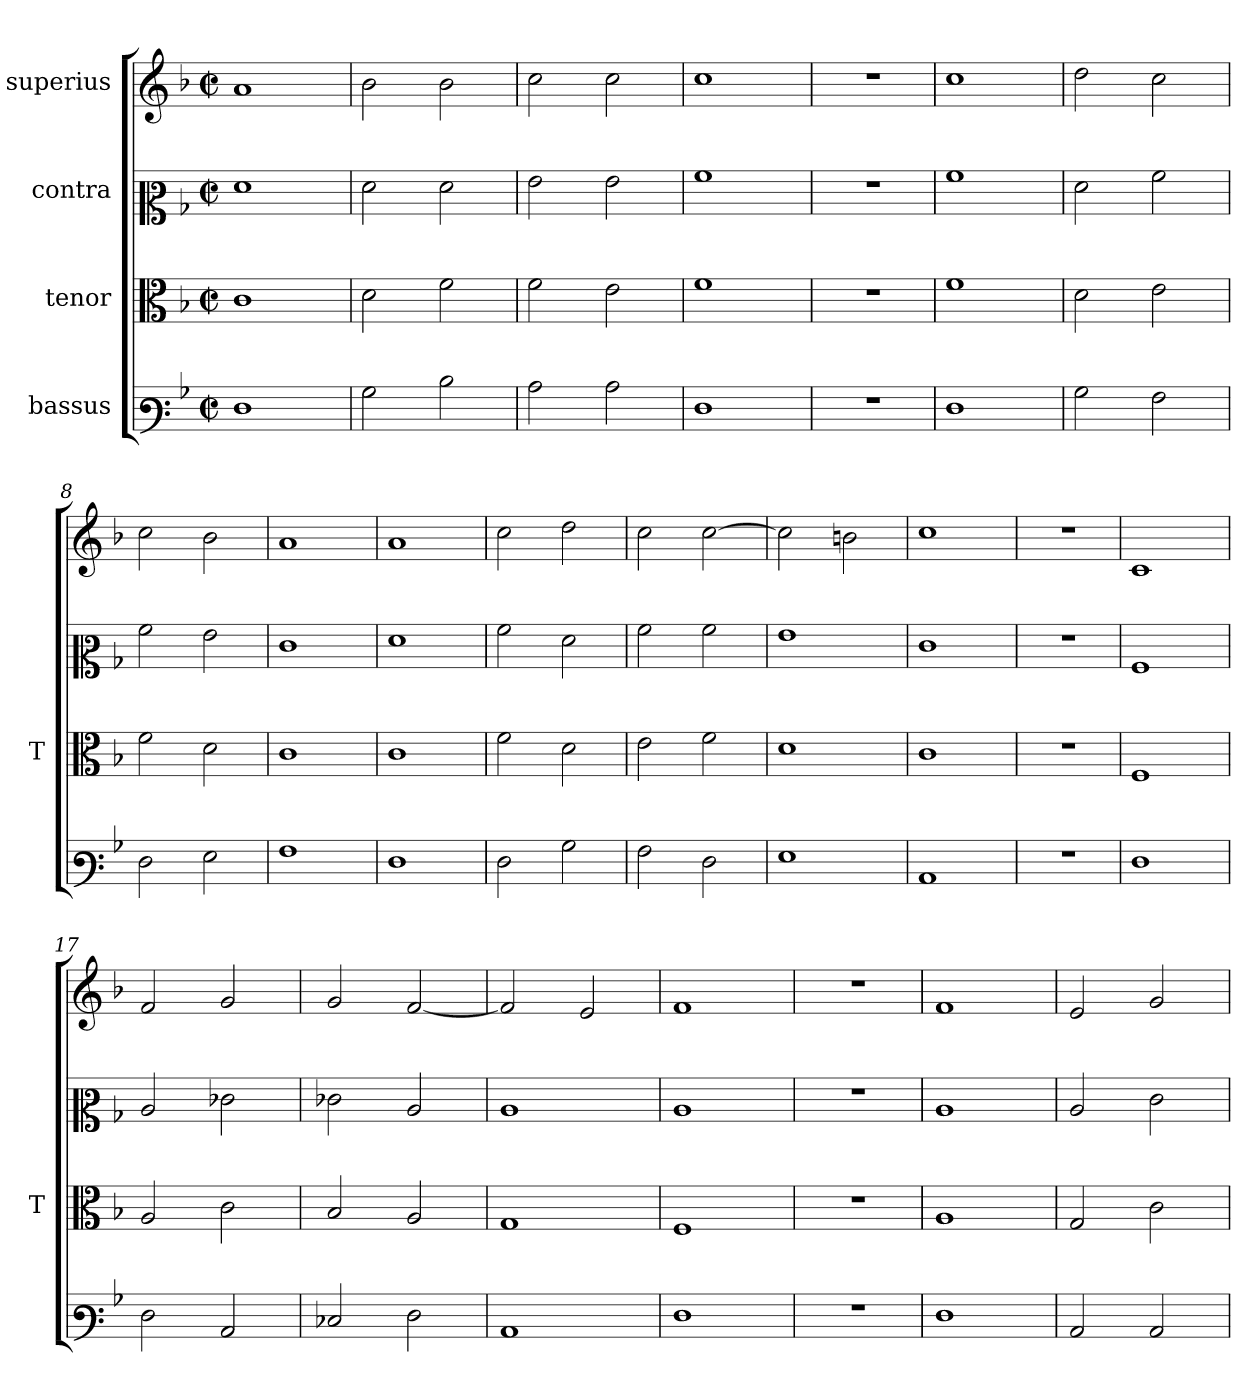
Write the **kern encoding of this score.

**kern	**kern	**kern	**kern
*part4	*part3	*part2	*part1
*staff4	*staff3	*staff2	*staff1
*I"bassus	*I"tenor	*I"contra	*I"superius
*	*I'T	*	*
*clefF3	*clefC3	*clefC2	*clefG2
*k[b-]	*k[b-]	*k[b-]	*k[b-]
*M2/2	*M2/2	*M2/2	*M2/2
*met(c|)	*met(c|)	*met(c|)	*met(c|)
=1	=1	=1	=1
1F	1c	1f	1a
=2	=2	=2	=2
2B-	2d	2f	2b-
2d	2f	2f	2b-
=3	=3	=3	=3
2c	2f	2g	2cc
2c	2e	2g	2cc
=4	=4	=4	=4
1F	1f	1a	1cc
=5	=5	=5	=5
1r	1r	1r	1r
=6	=6	=6	=6
1F	1f	1a	1cc
=7	=7	=7	=7
2B-	2d	2f	2dd
2A	2e	2a	2cc
=8	=8	=8	=8
2F	2f	2a	2cc
2G	2d	2g	2b-
=9	=9	=9	=9
1A	1c	1e	1a
=10	=10	=10	=10
1F	1c	1f	1a
=11	=11	=11	=11
2F	2f	2a	2cc
2B-	2d	2f	2dd
=12	=12	=12	=12
2A	2e	2a	2cc
2F	2f	2a	[2cc
=13	=13	=13	=13
1G	1d	1g	2cc]
.	.	.	2bn
=14	=14	=14	=14
1C	1c	1e	1cc
=15	=15	=15	=15
1r	1r	1r	1r
=16	=16	=16	=16
1F	1F	1A	1c
=17	=17	=17	=17
2F	2A	2c	2f
2C	2c	2e-X	2g
=18	=18	=18	=18
2E-X	2B-	2e-X	2g
2F	2A	2c	[2f
=19	=19	=19	=19
1C	1G	1c	2f]
.	.	.	2e
=20	=20	=20	=20
1F	1F	1c	1f
=21	=21	=21	=21
1r	1r	1r	1r
=22	=22	=22	=22
1F	1A	1c	1f
=23	=23	=23	=23
2C	2G	2c	2e
2C	2c	2e	2g
=	=	=	=
*-	*-	*-	*-
